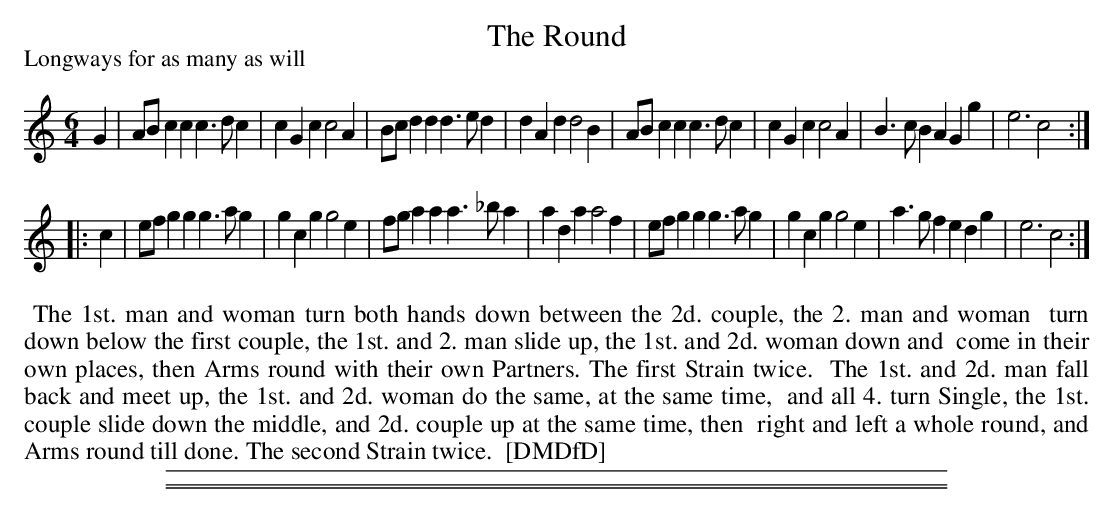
X:1
T: The Round
P: Longways for as many as will
M: 6/4
L: 1/4
K: C
G |\
A/B/cc c>dc | cGc c2A | B/c/dd d>ed | dAd d2B |\
A/B/cc c>dc | cGc c2A | B>cB AGg | e3 c2 :|
|: c |\
e/f/gg g>ag | gcg g2e | f/g/aa a>_ba | ada a2f |\
e/f/gg g>ag | gcg g2e | a>gf edg | e3 c2 :|
